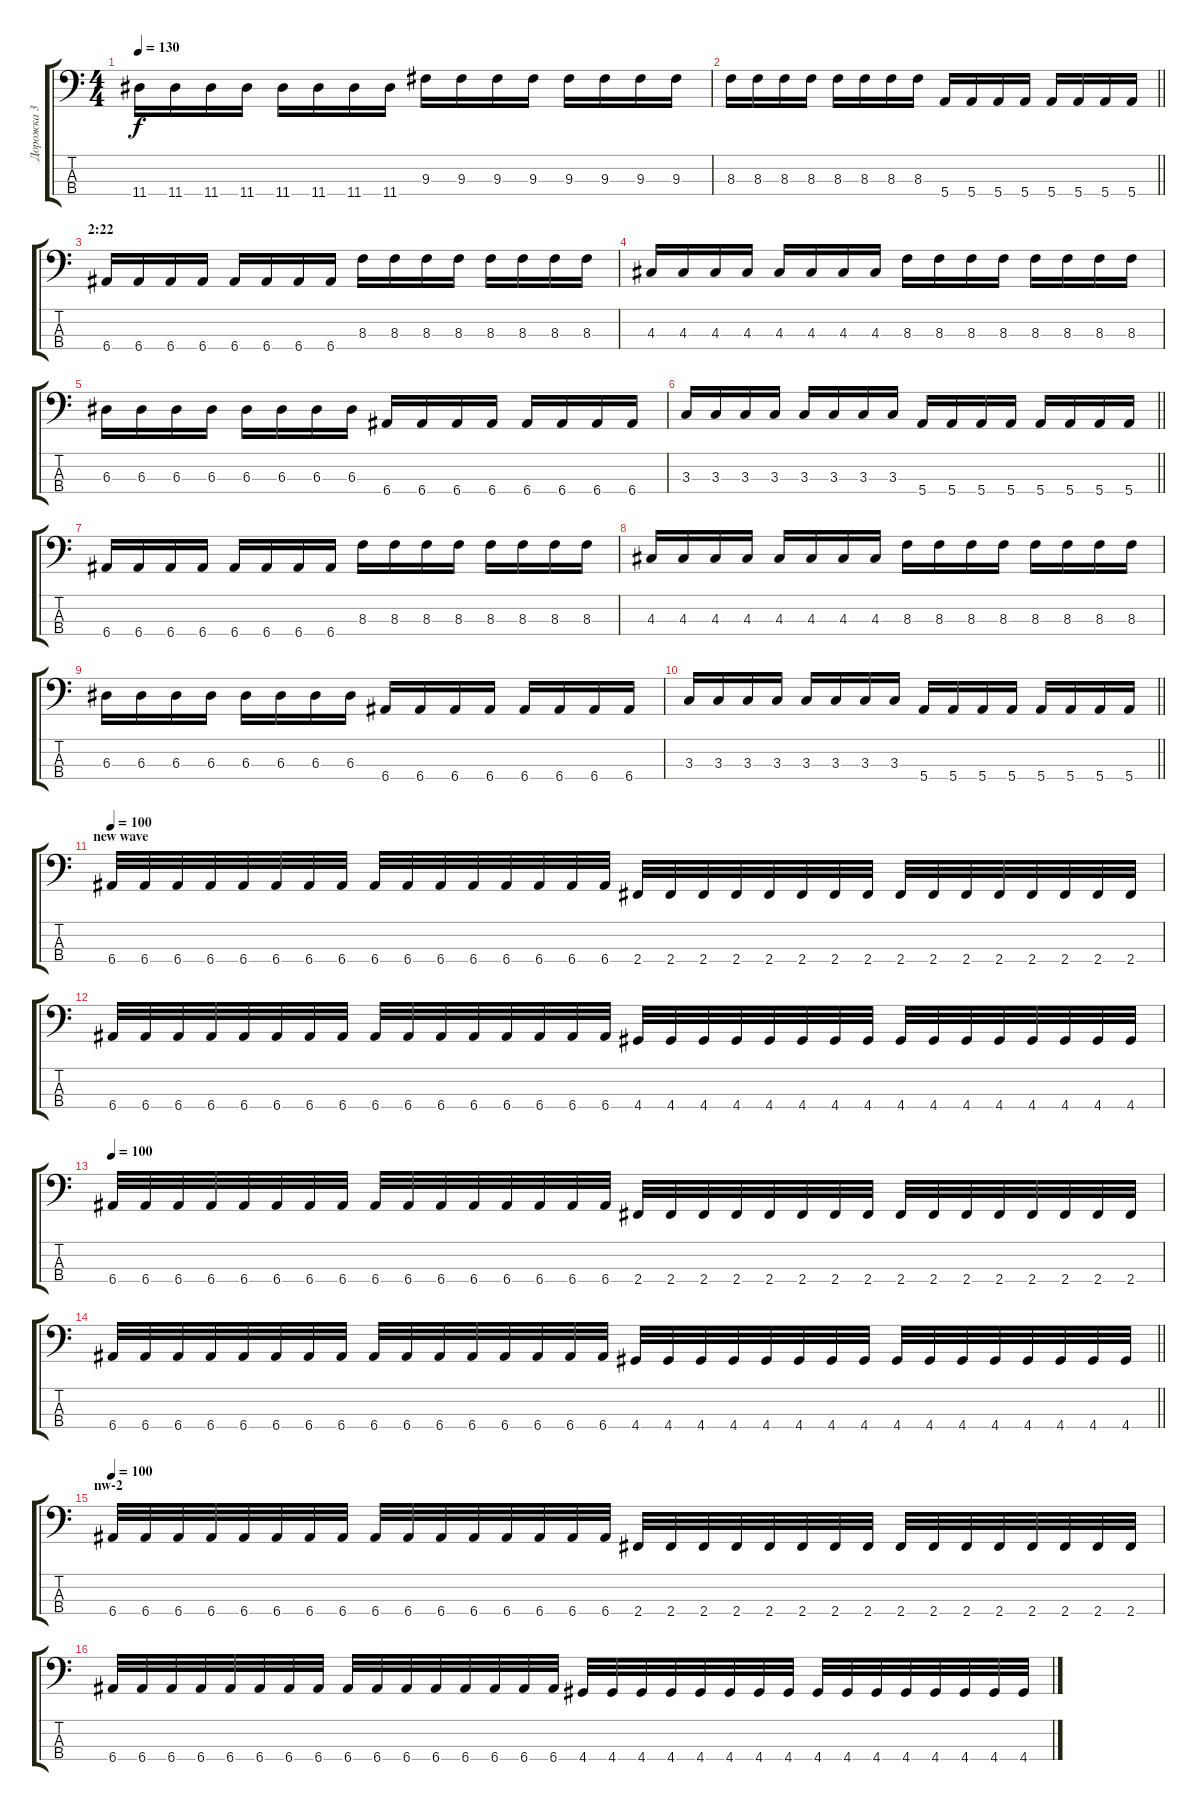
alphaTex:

\track ("Дорожка 3" "Дорожка 3") {instrument electricbassfinger}
\staff {score tabs}
\tuning (G2 D2 A1 E1) {hide}
\ts (4 4)
\tempo 130
\clef f4
\ks c
11.4.16{dy f} 11.4.16 11.4.16 11.4.16 11.4.16 11.4.16 11.4.16 11.4.16 9.3.16 9.3.16 9.3.16 9.3.16 9.3.16 9.3.16 9.3.16 9.3.16 |
\barLineRight lightlight
8.3.16 8.3.16 8.3.16 8.3.16 8.3.16 8.3.16 8.3.16 8.3.16 5.4.16 5.4.16 5.4.16 5.4.16 5.4.16 5.4.16 5.4.16 5.4.16 |
\section ("" "2:22")
6.4.16 6.4.16 6.4.16 6.4.16 6.4.16 6.4.16 6.4.16 6.4.16 8.3.16 8.3.16 8.3.16 8.3.16 8.3.16 8.3.16 8.3.16 8.3.16 |
4.3.16 4.3.16 4.3.16 4.3.16 4.3.16 4.3.16 4.3.16 4.3.16 8.3.16 8.3.16 8.3.16 8.3.16 8.3.16 8.3.16 8.3.16 8.3.16 |
6.3.16 6.3.16 6.3.16 6.3.16 6.3.16 6.3.16 6.3.16 6.3.16 6.4.16 6.4.16 6.4.16 6.4.16 6.4.16 6.4.16 6.4.16 6.4.16 |
\barLineRight lightlight
3.3.16 3.3.16 3.3.16 3.3.16 3.3.16 3.3.16 3.3.16 3.3.16 5.4.16 5.4.16 5.4.16 5.4.16 5.4.16 5.4.16 5.4.16 5.4.16 |
6.4.16 6.4.16 6.4.16 6.4.16 6.4.16 6.4.16 6.4.16 6.4.16 8.3.16 8.3.16 8.3.16 8.3.16 8.3.16 8.3.16 8.3.16 8.3.16 |
4.3.16 4.3.16 4.3.16 4.3.16 4.3.16 4.3.16 4.3.16 4.3.16 8.3.16 8.3.16 8.3.16 8.3.16 8.3.16 8.3.16 8.3.16 8.3.16 |
6.3.16 6.3.16 6.3.16 6.3.16 6.3.16 6.3.16 6.3.16 6.3.16 6.4.16 6.4.16 6.4.16 6.4.16 6.4.16 6.4.16 6.4.16 6.4.16 |
\barLineRight lightlight
3.3.16 3.3.16 3.3.16 3.3.16 3.3.16 3.3.16 3.3.16 3.3.16 5.4.16 5.4.16 5.4.16 5.4.16 5.4.16 5.4.16 5.4.16 5.4.16 |
\section ("" "new wave")
\tempo 100
6.4.32 6.4.32 6.4.32 6.4.32 6.4.32 6.4.32 6.4.32 6.4.32 6.4.32 6.4.32 6.4.32 6.4.32 6.4.32 6.4.32 6.4.32 6.4.32 2.4.32 2.4.32 2.4.32 2.4.32 2.4.32 2.4.32 2.4.32 2.4.32 2.4.32 2.4.32 2.4.32 2.4.32 2.4.32 2.4.32 2.4.32 2.4.32 |
6.4.32 6.4.32 6.4.32 6.4.32 6.4.32 6.4.32 6.4.32 6.4.32 6.4.32 6.4.32 6.4.32 6.4.32 6.4.32 6.4.32 6.4.32 6.4.32 4.4.32 4.4.32 4.4.32 4.4.32 4.4.32 4.4.32 4.4.32 4.4.32 4.4.32 4.4.32 4.4.32 4.4.32 4.4.32 4.4.32 4.4.32 4.4.32 |
\tempo 100
6.4.32 6.4.32 6.4.32 6.4.32 6.4.32 6.4.32 6.4.32 6.4.32 6.4.32 6.4.32 6.4.32 6.4.32 6.4.32 6.4.32 6.4.32 6.4.32 2.4.32 2.4.32 2.4.32 2.4.32 2.4.32 2.4.32 2.4.32 2.4.32 2.4.32 2.4.32 2.4.32 2.4.32 2.4.32 2.4.32 2.4.32 2.4.32 |
\barLineRight lightlight
6.4.32 6.4.32 6.4.32 6.4.32 6.4.32 6.4.32 6.4.32 6.4.32 6.4.32 6.4.32 6.4.32 6.4.32 6.4.32 6.4.32 6.4.32 6.4.32 4.4.32 4.4.32 4.4.32 4.4.32 4.4.32 4.4.32 4.4.32 4.4.32 4.4.32 4.4.32 4.4.32 4.4.32 4.4.32 4.4.32 4.4.32 4.4.32 |
\section ("" "nw-2")
\tempo 100
6.4.32 6.4.32 6.4.32 6.4.32 6.4.32 6.4.32 6.4.32 6.4.32 6.4.32 6.4.32 6.4.32 6.4.32 6.4.32 6.4.32 6.4.32 6.4.32 2.4.32 2.4.32 2.4.32 2.4.32 2.4.32 2.4.32 2.4.32 2.4.32 2.4.32 2.4.32 2.4.32 2.4.32 2.4.32 2.4.32 2.4.32 2.4.32 |
6.4.32 6.4.32 6.4.32 6.4.32 6.4.32 6.4.32 6.4.32 6.4.32 6.4.32 6.4.32 6.4.32 6.4.32 6.4.32 6.4.32 6.4.32 6.4.32 4.4.32 4.4.32 4.4.32 4.4.32 4.4.32 4.4.32 4.4.32 4.4.32 4.4.32 4.4.32 4.4.32 4.4.32 4.4.32 4.4.32 4.4.32 4.4.32
